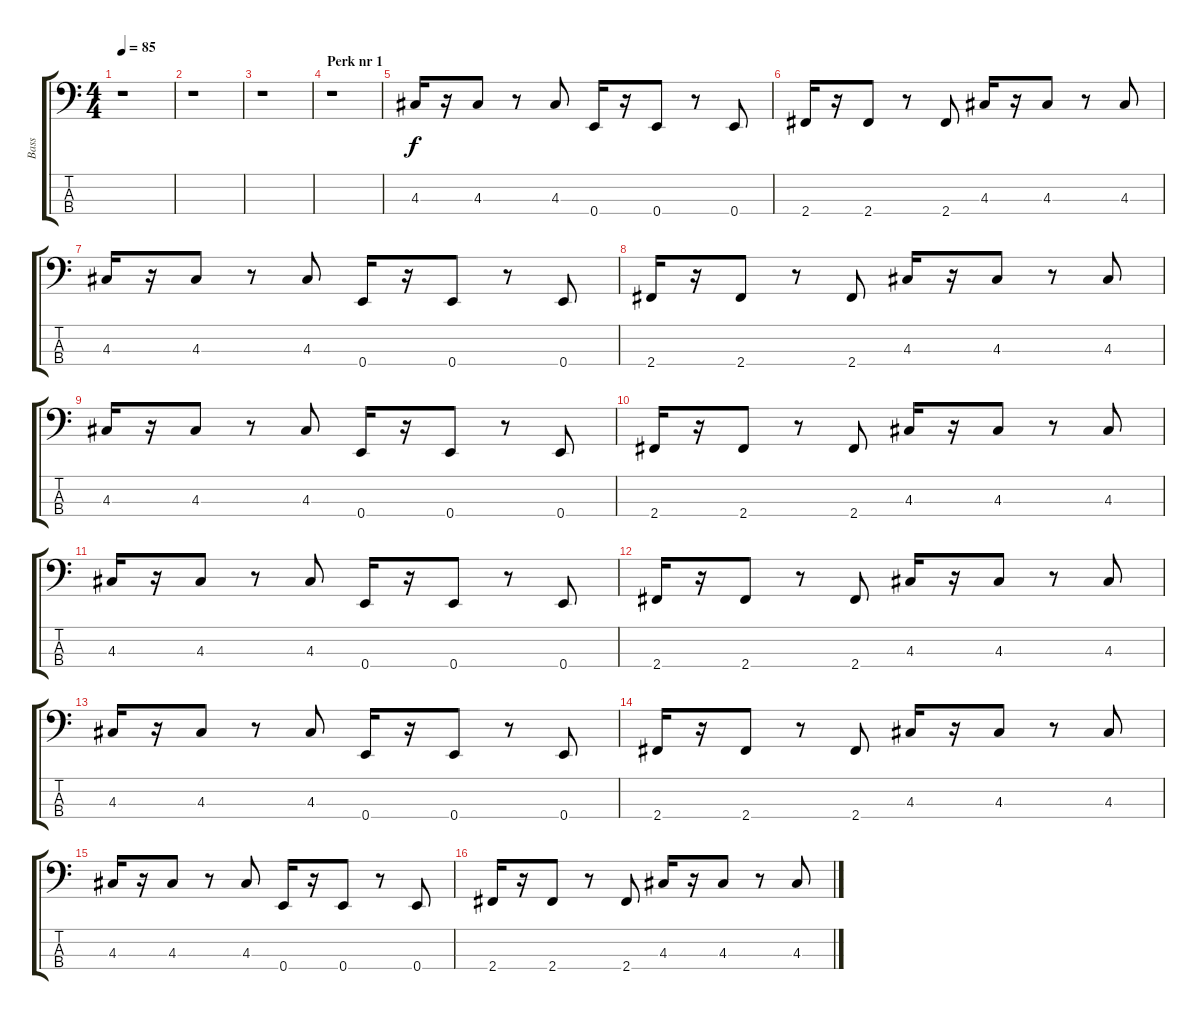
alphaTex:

\track ("Bass" "Bass") {instrument electricbassfinger}
\staff {score tabs}
\tuning (G2 D2 A1 E1) {hide}
\ts (4 4)
\tempo 85
\clef f4
\ks c
r.1{dy f} |
r.1 |
r.1 |
\section ("" "Perk nr 1")
r.1 |
4.3.16 r.16 4.3.8 r.8 4.3.8 0.4.16 r.16 0.4.8 r.8 0.4.8 |
2.4.16 r.16 2.4.8 r.8 2.4.8 4.3.16 r.16 4.3.8 r.8 4.3.8 |
4.3.16 r.16 4.3.8 r.8 4.3.8 0.4.16 r.16 0.4.8 r.8 0.4.8 |
2.4.16 r.16 2.4.8 r.8 2.4.8 4.3.16 r.16 4.3.8 r.8 4.3.8 |
4.3.16 r.16 4.3.8 r.8 4.3.8 0.4.16 r.16 0.4.8 r.8 0.4.8 |
2.4.16 r.16 2.4.8 r.8 2.4.8 4.3.16 r.16 4.3.8 r.8 4.3.8 |
4.3.16 r.16 4.3.8 r.8 4.3.8 0.4.16 r.16 0.4.8 r.8 0.4.8 |
2.4.16 r.16 2.4.8 r.8 2.4.8 4.3.16 r.16 4.3.8 r.8 4.3.8 |
4.3.16 r.16 4.3.8 r.8 4.3.8 0.4.16 r.16 0.4.8 r.8 0.4.8 |
2.4.16 r.16 2.4.8 r.8 2.4.8 4.3.16 r.16 4.3.8 r.8 4.3.8 |
4.3.16 r.16 4.3.8 r.8 4.3.8 0.4.16 r.16 0.4.8 r.8 0.4.8 |
2.4.16 r.16 2.4.8 r.8 2.4.8 4.3.16 r.16 4.3.8 r.8 4.3.8
